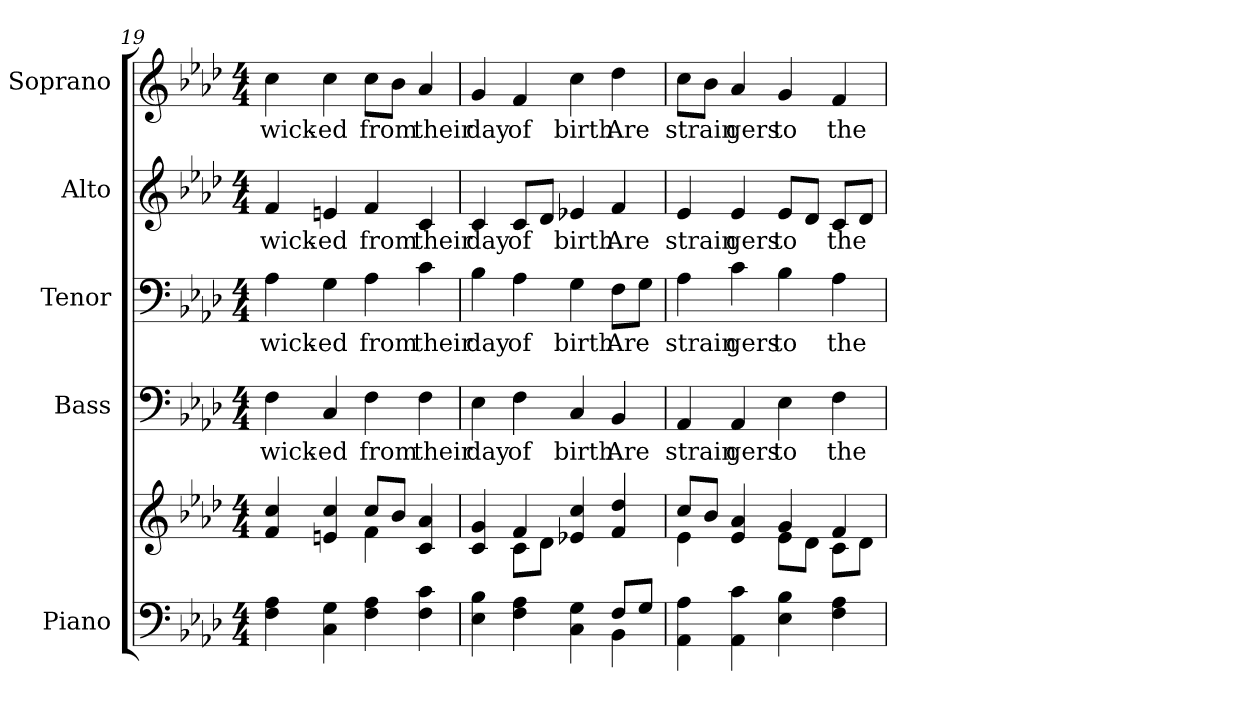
**kern	**kern	**kern	**text	**kern	**text	**kern	**text	**kern	**text
*part5	*part5	*part4	*part4	*part3	*part3	*part2	*part2	*part1	*part1
*staff6	*staff5	*staff4	*staff4	*staff3	*staff3	*staff2	*staff2	*staff1	*staff1
*I"Piano	*	*I"Bass	*	*I"Tenor	*	*I"Alto	*	*I"Soprano	*
*I'Pno.	*	*I'B.	*	*I'T.	*	*I'A.	*	*I'S.	*
*clefF4	*clefG2	*clefF4	*	*clefF4	*	*clefG2	*	*clefG2	*
*k[b-e-a-d-]	*k[b-e-a-d-]	*k[b-e-a-d-]	*	*k[b-e-a-d-]	*	*k[b-e-a-d-]	*	*k[b-e-a-d-]	*
*A-:	*A-:	*A-:	*	*A-:	*	*A-:	*	*A-:	*
*M4/4	*M4/4	*M4/4	*	*M4/4	*	*M4/4	*	*M4/4	*
=19	=19	=19	=19	=19	=19	=19	=19	=19	=19
*	*^	*	*	*	*	*	*	*	*
!	!	!	!	!LO:LY:b:color=#000000	!	!	!	!	!	!
!	!	!	!	!	!	!LO:LY:b:color=#000000	!	!	!	!
!	!	!	!	!	!	!	!	!LO:LY:b:color=#000000	!	!
!	!	!	!	!	!	!	!	!	!	!LO:LY:b:color=#000000
4Fi\ 4A-i	4fi/ 4cci	2ryy	4Fi\	wick-	4A-i\	wick-	4fi/	wick-	4cci\	wick-
!	!	!	!	!LO:LY:b:color=#000000	!	!	!	!	!	!
!	!	!	!	!	!	!LO:LY:b:color=#000000	!	!	!	!
!	!	!	!	!	!	!	!	!LO:LY:b:color=#000000	!	!
!	!	!	!	!	!	!	!	!	!	!LO:LY:b:color=#000000
4Ci\ 4Gi	4eni/ 4cci	.	4Ci/	-ed	4Gi\	-ed	4eni/	-ed	4cci\	-ed
!	!	!	!	!LO:LY:b:color=#000000	!	!	!	!	!	!
!	!	!	!	!	!	!LO:LY:b:color=#000000	!	!	!	!
!	!	!	!	!	!	!	!	!LO:LY:b:color=#000000	!	!
!	!	!	!	!	!	!	!	!	!	!LO:LY:b:color=#000000
4Fi\ 4A-i	8cci/L	4fi\	4Fi\	from	4A-i\	from	4fi/	from	8cci\L	from
.	8b-i/J	.	.	.	.	.	.	.	8b-i\J	.
!	!	!	!	!LO:LY:b:color=#000000	!	!	!	!	!	!
!	!	!	!	!	!	!LO:LY:b:color=#000000	!	!	!	!
!	!	!	!	!	!	!	!	!LO:LY:b:color=#000000	!	!
!	!	!	!	!	!	!	!	!	!	!LO:LY:b:color=#000000
4Fi\ 4ci	4ci/ 4a-i	4ryy	4Fi\	their	4ci\	their	4ci/	their	4a-i/	their
!!LO:PB:g=z
=20	=20	=20	=20	=20	=20	=20	=20	=20	=20	=20
*^	*	*	*	*	*	*	*	*	*	*
!	!	!	!	!	!LO:LY:b:color=#000000	!	!	!	!	!	!
!	!	!	!	!	!	!	!LO:LY:b:color=#000000	!	!	!	!
!	!	!	!	!	!	!	!	!	!LO:LY:b:color=#000000	!	!
!	!	!	!	!	!	!	!	!	!	!	!LO:LY:b:color=#000000
4E-i\ 4B-i	2ryy	4ci/ 4gi	4ryy	4E-i\	day	4B-i\	day	4ci/	day	4gi/	day
!	!	!	!	!	!LO:LY:b:color=#000000	!	!	!	!	!	!
!	!	!	!	!	!	!	!LO:LY:b:color=#000000	!	!	!	!
!	!	!	!	!	!	!	!	!	!LO:LY:b:color=#000000	!	!
!	!	!	!	!	!	!	!	!	!	!	!LO:LY:b:color=#000000
4Fi\ 4A-i	.	4fi/	8ci\L	4Fi\	of	4A-i\	of	8ci/L	of	4fi/	of
.	.	.	8d-i\J	.	.	.	.	8d-i/J	.	.	.
!	!	!	!	!	!LO:LY:b:color=#000000	!	!	!	!	!	!
!	!	!	!	!	!	!	!LO:LY:b:color=#000000	!	!	!	!
!	!	!	!	!	!	!	!	!	!LO:LY:b:color=#000000	!	!
!	!	!	!	!	!	!	!	!	!	!	!LO:LY:b:color=#000000
4Ci\ 4Gi	4ryy	4e-Xi/ 4cci	2ryy	4Ci/	birth	4Gi\	birth	4e-Xi/	birth	4cci\	birth
!	!	!	!	!	!LO:LY:b:color=#000000	!	!	!	!	!	!
!	!	!	!	!	!	!	!LO:LY:b:color=#000000	!	!	!	!
!	!	!	!	!	!	!	!	!	!LO:LY:b:color=#000000	!	!
!	!	!	!	!	!	!	!	!	!	!	!LO:LY:b:color=#000000
8Fi/L	4BB-i\	4fi/ 4dd-i	.	4BB-i/	Are	8Fi\L	Are	4fi/	Are	4dd-i\	Are
8Gi/J	.	.	.	.	.	8Gi\J	.	.	.	.	.
*v	*v	*	*	*	*	*	*	*	*	*	*
=21	=21	=21	=21	=21	=21	=21	=21	=21	=21	=21
!	!	!	!	!LO:LY:b:color=#000000	!	!	!	!	!	!
!	!	!	!	!	!	!LO:LY:b:color=#000000	!	!	!	!
!	!	!	!	!	!	!	!	!LO:LY:b:color=#000000	!	!
!	!	!	!	!	!	!	!	!	!	!LO:LY:b:color=#000000
4AA-i\ 4A-i	8cci/L	4e-i\	4AA-i/	strain	4A-i\	strain	4e-i/	strain	8cci\L	strain
.	8b-i/J	.	.	.	.	.	.	.	8b-i\J	.
!	!	!	!	!LO:LY:b:color=#000000	!	!	!	!	!	!
!	!	!	!	!	!	!LO:LY:b:color=#000000	!	!	!	!
!	!	!	!	!	!	!	!	!LO:LY:b:color=#000000	!	!
!	!	!	!	!	!	!	!	!	!	!LO:LY:b:color=#000000
4AA-i\ 4ci	4e-i/ 4a-i	4ryy	4AA-i/	gers	4ci\	gers	4e-i/	gers	4a-i/	gers
!	!	!	!	!LO:LY:b:color=#000000	!	!	!	!	!	!
!	!	!	!	!	!	!LO:LY:b:color=#000000	!	!	!	!
!	!	!	!	!	!	!	!	!LO:LY:b:color=#000000	!	!
!	!	!	!	!	!	!	!	!	!	!LO:LY:b:color=#000000
4E-i\ 4B-i	4gi/	8e-i\L	4E-i\	to	4B-i\	to	8e-i/L	to	4gi/	to
.	.	8d-i\J	.	.	.	.	8d-i/J	.	.	.
!	!	!	!	!LO:LY:b:color=#000000	!	!	!	!	!	!
!	!	!	!	!	!	!LO:LY:b:color=#000000	!	!	!	!
!	!	!	!	!	!	!	!	!LO:LY:b:color=#000000	!	!
!	!	!	!	!	!	!	!	!	!	!LO:LY:b:color=#000000
4Fi\ 4A-i	4fi/	8ci\L	4Fi\	the	4A-i\	the	8ci/L	the	4fi/	the
.	.	8d-i\J	.	.	.	.	8d-i/J	.	.	.
*	*v	*v	*	*	*	*	*	*	*	*
=	=	=	=	=	=	=	=	=	=
*-	*-	*-	*-	*-	*-	*-	*-	*-	*-
